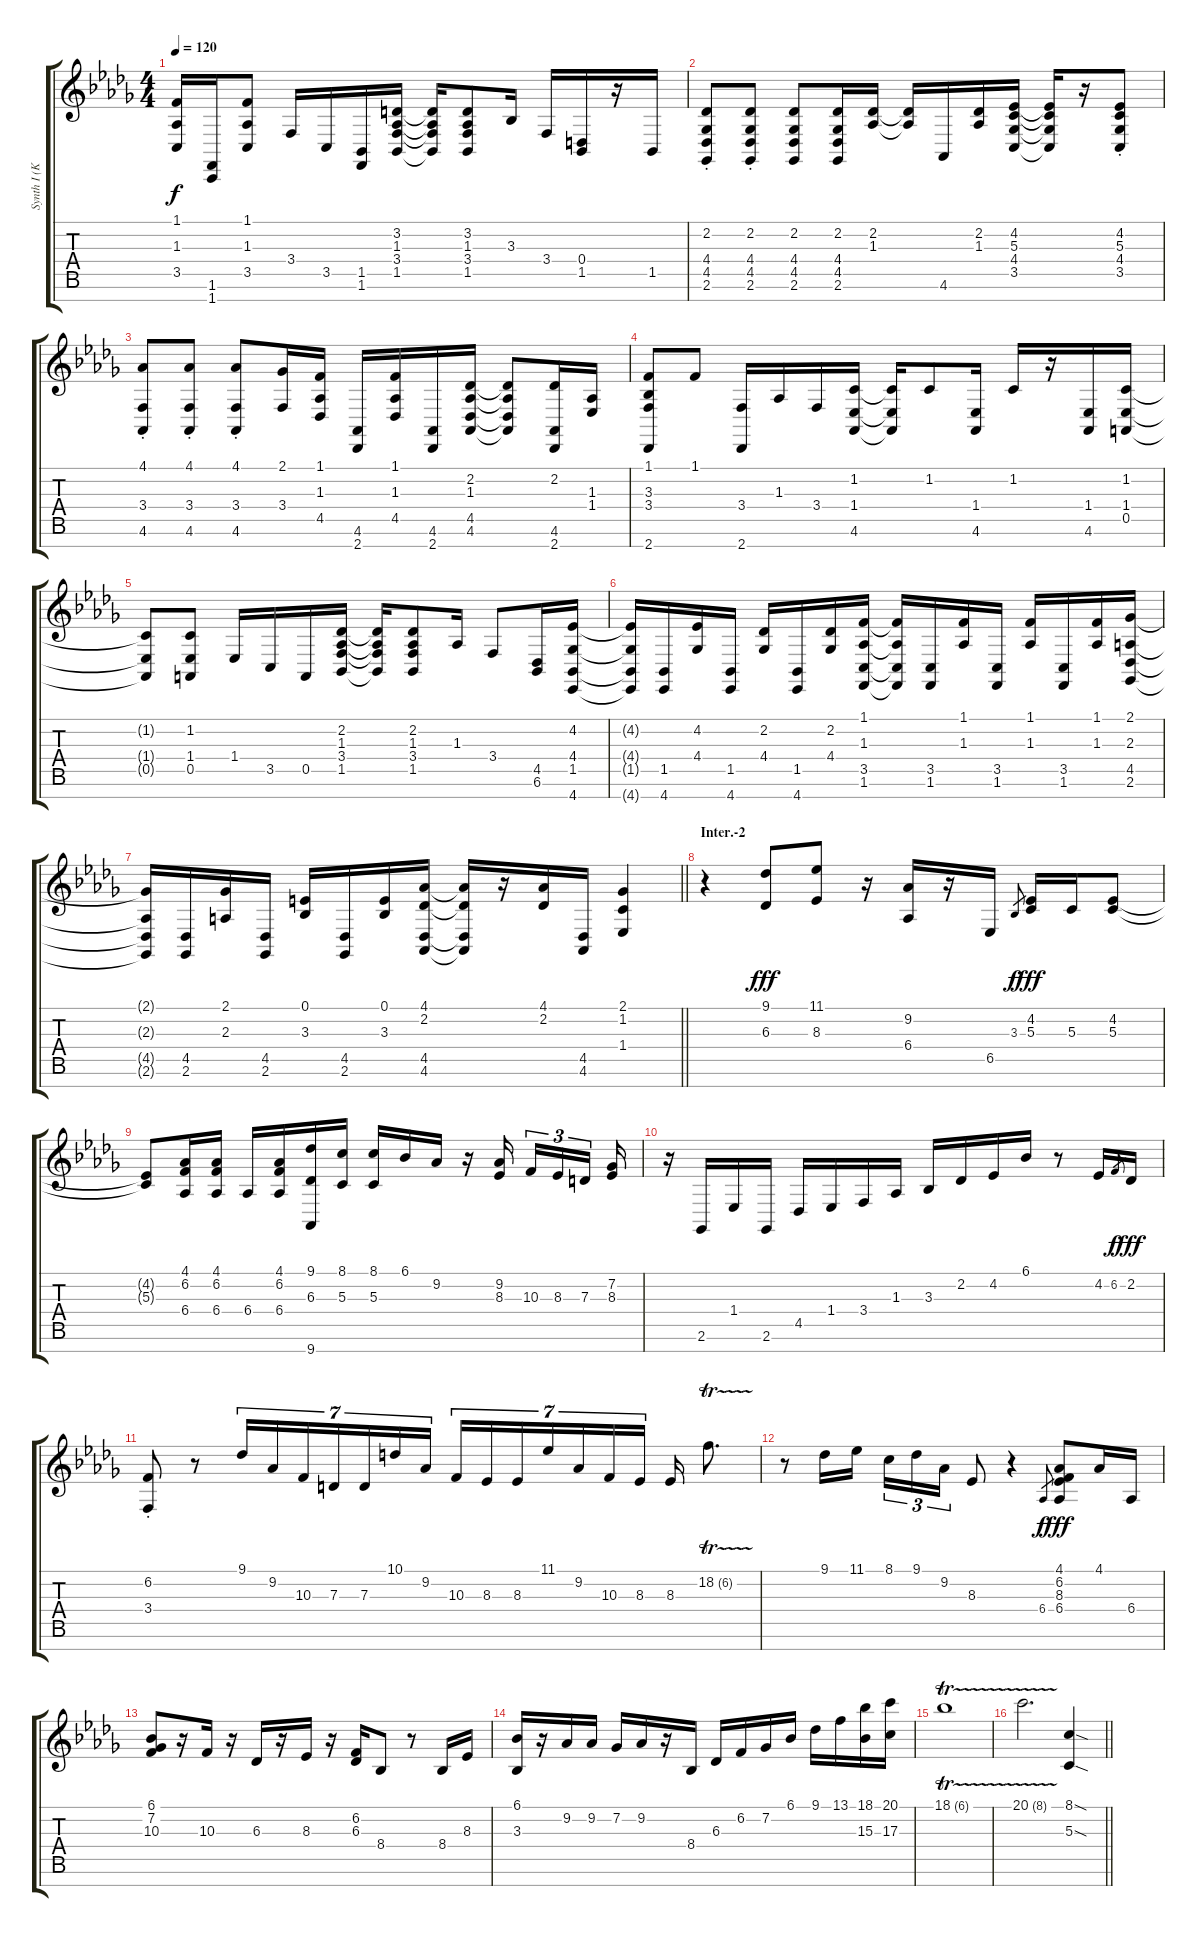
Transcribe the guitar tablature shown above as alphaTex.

\track ("Synth I (Kotobuki Tsumugi)" "Synth I (K") {instrument electricpiano1}
\staff {score tabs}
\tuning (E4 B3 G3 D3 A2 E2 B1) {hide}
\ts (4 4)
\tempo 120
\clef g2
\ks db
(1.1{t} 1.3{t} 3.5{t}).16{dy f} (1.6 1.7).16 (1.1 1.3 3.5).8 3.4.16 3.5.16 (1.5 1.6).16 (3.2 1.3 3.4 1.5).16 (3.2{t} 1.3{t} 3.4{t} 1.5{t}).16 (3.2 1.3 3.4 1.5).8 3.3.16 3.4.16 (0.4 1.5).16 r.16 1.5.16 |
(2.2{st} 4.4{st} 4.5{st} 2.6{st}).8 (2.2{st} 4.4{st} 4.5{st} 2.6{st}).8 (2.2 4.4 4.5 2.6).8 (2.2 4.4 4.5 2.6).16 (2.2 1.3).16 (2.2{t} 1.3{t}).16 4.6.16 (2.2 1.3).16 (4.2 5.3 4.4 3.5).16 (4.2{t} 5.3{t} 4.4{t} 3.5{t}).16 r.16 (4.2{st} 5.3{st} 4.4{st} 3.5{st}).8 |
(4.1{st} 3.4{st} 4.6{st}).8 (4.1{st} 3.4{st} 4.6{st}).8 (4.1{st} 3.4{st} 4.6{st}).8 (2.1 3.4).16 (1.1 1.3 4.5).16 (4.6 2.7).16 (1.1 1.3 4.5).16 (4.6 2.7).16 (2.2 1.3 4.5 4.6).16 (2.2{t} 1.3{t} 4.5{t} 4.6{t}).8 (2.2 4.6 2.7).16 (1.3 1.4).16 |
(1.1 3.3 3.4 2.7).8 1.1.8 (3.4 2.7).16 1.3.16 3.4.16 (1.2 1.4 4.6).16 (1.2{t} 1.4{t} 4.6{t}).16 1.2.8 (1.4 4.6).16 1.2.16 r.16 (1.4 4.6).16 (1.2 1.4 0.5).16 |
(1.2{t} 1.4{t} 0.5{t}).8 (1.2 1.4 0.5).8 1.4.16 3.5.16 0.5.16 (2.2 1.3 3.4 1.5).16 (2.2{t} 1.3{t} 3.4{t} 1.5{t}).16 (2.2 1.3 3.4 1.5).8 1.3.16 3.4.8 (4.5 6.6).16 (4.2 4.4 1.5 4.7).16 |
(4.2{t} 4.4{t} 1.5{t} 4.7{t}).16 (1.5 4.7).16 (4.2 4.4).16 (1.5 4.7).16 (2.2 4.4).16 (1.5 4.7).16 (2.2 4.4).16 (1.1 1.3 3.5 1.6).16 (1.1{t} 1.3{t} 3.5{t} 1.6{t}).16 (3.5 1.6).16 (1.1 1.3).16 (3.5 1.6).16 (1.1 1.3).16 (3.5 1.6).16 (1.1 1.3).16 (2.1 2.3 4.5 2.6).16 |
\barLineRight lightlight
(2.1{t} 2.3{t} 4.5{t} 2.6{t}).16 (4.5 2.6).16 (2.1 2.3).16 (4.5 2.6).16 (0.1 3.3).16 (4.5 2.6).16 (0.1 3.3).16 (4.1 2.2 4.5 4.6).16 (4.1{t} 2.2{t} 4.5{t} 4.6{t}).16 r.16 (4.1 2.2).16 (4.5 4.6).16 (2.1 1.2 1.4).4 |
\section ("" "Inter.-2")
r.4 (9.1 6.3).8{dy fff} (11.1 8.3).8 r.16 (9.2 6.4).16 r.16 6.5.16 3.3.8{gr dy f} (4.2 5.3).16{dy fff} 5.3.16 (4.2 5.3).8 |
(4.2{t} 5.3{t}).8 (4.1 6.2 6.4).16 (4.1 6.2 6.4).16 6.4.16 (4.1 6.2 6.4).16 (9.1 6.3 9.7).16 (8.1 5.3).16 (8.1 5.3).16 6.1.16 9.2.16 r.16 (9.2 8.3).16{beam splitsecondary} 10.3.16{tu (3 2)} 8.3.16{tu (3 2)} 7.3.16{tu (3 2) beam splitsecondary} (7.2 8.3).16 |
r.16 2.6.16 1.4.16 2.6.16 4.5.16 1.4.16 3.4.16 1.3.16 3.3.16 2.2.16 4.2.16 6.1.16 r.8 4.2.16 6.2.8{gr dy f} 2.2.16{dy fff} |
(6.2{st} 3.4{st}).8 r.8 9.1.16{tu (7 4)} 9.2.16{tu (7 4)} 10.3.16{tu (7 4)} 7.3.16{tu (7 4)} 7.3.16{tu (7 4)} 10.1.16{tu (7 4)} 9.2.16{tu (7 4)} 10.3.16{tu (7 4)} 8.3.16{tu (7 4)} 8.3.16{tu (7 4)} 11.1.16{tu (7 4)} 9.2.16{tu (7 4)} 10.3.16{tu (7 4)} 8.3.16{tu (7 4)} 8.3.16 18.2{tr (6 64)}.8{d} |
r.8 9.1.16 11.1.16 8.1.16{tu (3 2)} 9.1.16{tu (3 2)} 9.2.16{tu (3 2)} 8.3.8 r.4 6.4.8{gr dy f} (4.1 6.2 8.3 6.4).8{dy fff} 4.1.16 6.4.16 |
(6.1 7.2 10.3).8 r.16 10.3.16 r.16 6.3.16 r.16 8.3.16 r.16 (6.2 6.3).16 8.4.8 r.8 8.4.16 8.3.16 |
(6.1 3.3).16 r.16 9.2.16 9.2.16 7.2.16 9.2.16 r.16 8.4.16 6.3.16 6.2.16 7.2.16 6.1.16 9.1.16 13.1.16 (18.1 15.3).16 (20.1 17.3).16 |
18.1{tr (6 64)}.1 |
\barLineRight lightlight
20.1{tr (8 64)}.2{d} (8.1{sod} 5.3{sod}).4
